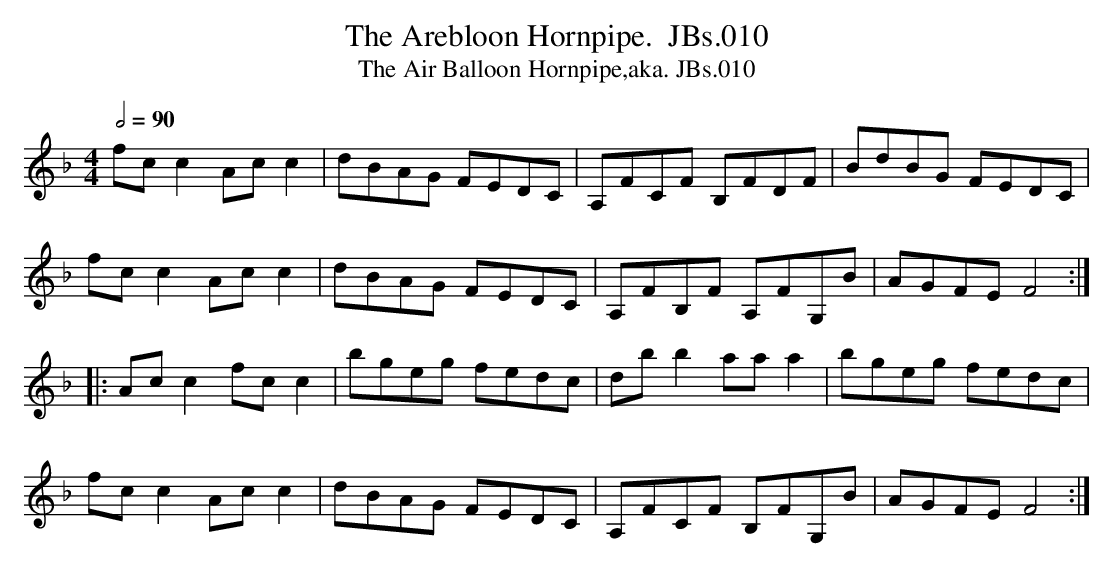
X:1
T:Arebloon Hornpipe.  JBs.010, The
T:Air Balloon Hornpipe,aka. JBs.010, The
M:4/4
L:1/8
Q:1/2=90
K:F
fc c2Acc2|dBAG FEDC|A,FCF B,FDF|BdBG FEDC|
fcc2Acc2|dBAG FEDC|A,FB,F A,FG,B|AGFE F4:|
|:Acc2fcc2|bgeg fedc|dbb2 aaa2|bgeg fedc|
fcc2Acc2|dBAG FEDC|A,FCF B,FG,B|AGFEF4:|
